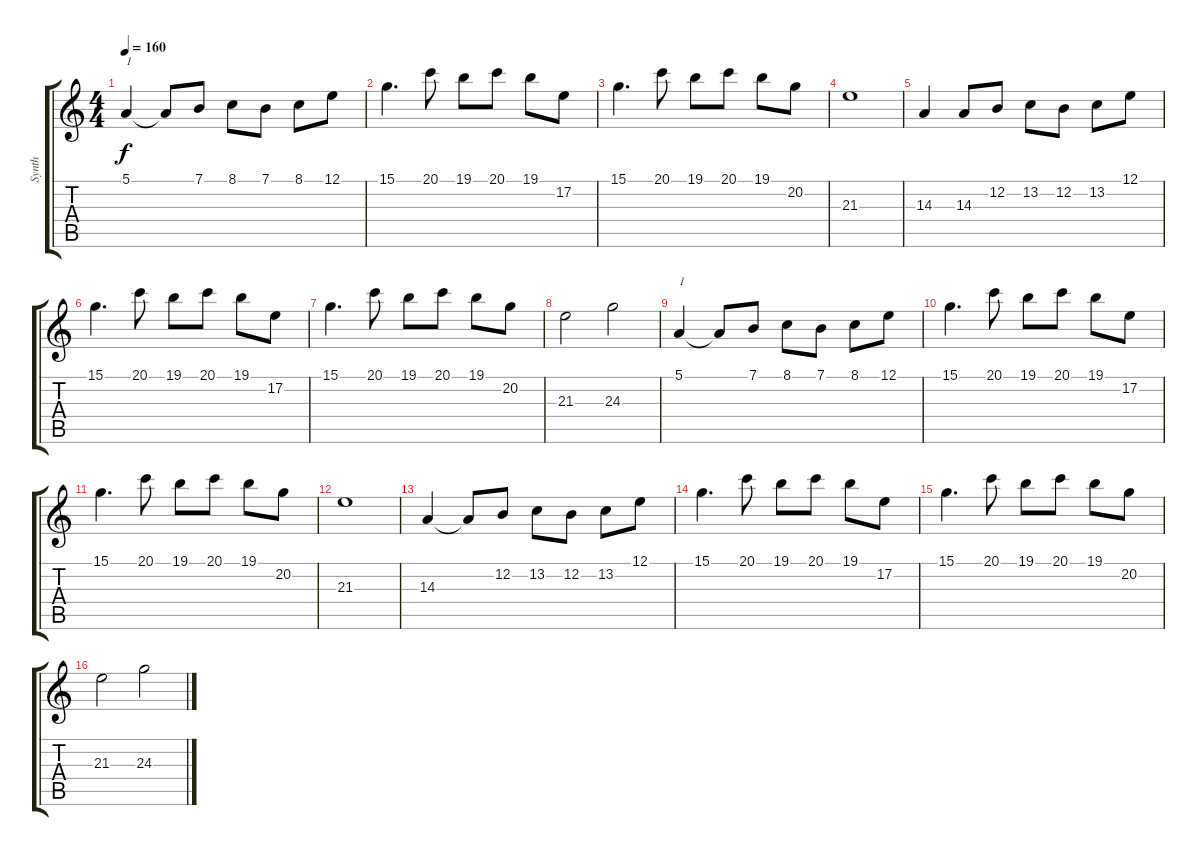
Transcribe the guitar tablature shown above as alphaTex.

\track ("Synth" "Synth") {instrument stringensemble1}
\staff {score tabs}
\tuning (E4 B3 G3 D3 A2 E2) {hide}
\ts (4 4)
\tempo 160
\clef g2
\ks c
5.1.4{txt "1" dy f} 5.1{t}.8 7.1.8 8.1.8 7.1.8 8.1.8 12.1.8 |
15.1.4{d} 20.1.8 19.1.8 20.1.8 19.1.8 17.2.8 |
15.1.4{d} 20.1.8 19.1.8 20.1.8 19.1.8 20.2.8 |
21.3.1 |
14.3.4 14.3.8 12.2.8 13.2.8 12.2.8 13.2.8 12.1.8 |
15.1.4{d} 20.1.8 19.1.8 20.1.8 19.1.8 17.2.8 |
15.1.4{d} 20.1.8 19.1.8 20.1.8 19.1.8 20.2.8 |
21.3.2 24.3.2 |
5.1.4{txt "1"} 5.1{t}.8 7.1.8 8.1.8 7.1.8 8.1.8 12.1.8 |
15.1.4{d} 20.1.8 19.1.8 20.1.8 19.1.8 17.2.8 |
15.1.4{d} 20.1.8 19.1.8 20.1.8 19.1.8 20.2.8 |
21.3.1 |
14.3.4 14.3{t}.8 12.2.8 13.2.8 12.2.8 13.2.8 12.1.8 |
15.1.4{d} 20.1.8 19.1.8 20.1.8 19.1.8 17.2.8 |
15.1.4{d} 20.1.8 19.1.8 20.1.8 19.1.8 20.2.8 |
21.3.2 24.3.2
